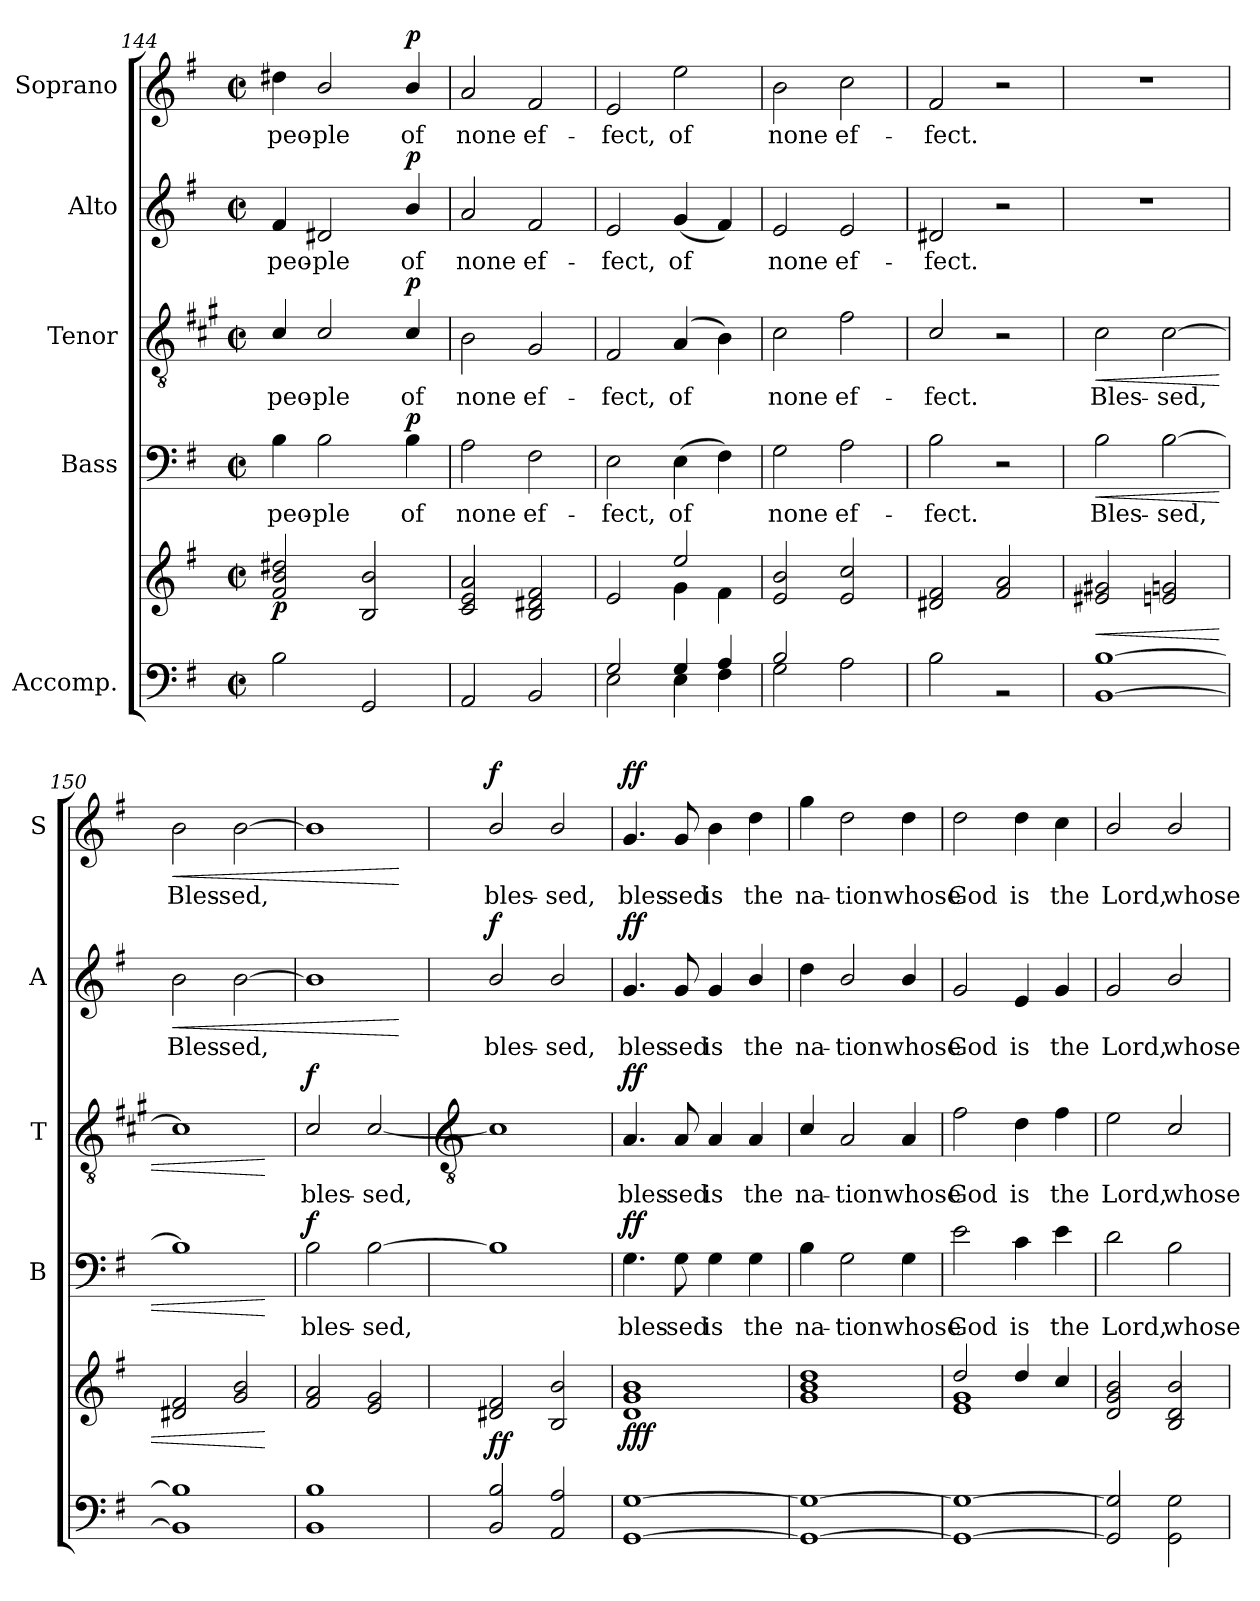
**kern	**kern	**dynam	**kern	**text	**dynam	**kern	**text	**dynam	**kern	**text	**dynam	**kern	**text	**dynam
*part5	*part5	*part5	*part4	*part4	*part4	*part3	*part3	*part3	*part2	*part2	*part2	*part1	*part1	*part1
*staff6	*staff5	*staff5/6	*staff4	*staff4	*staff4	*staff3	*staff3	*staff3	*staff2	*staff2	*staff2	*staff1	*staff1	*staff1
*I"Accomp.	*	*	*I"Bass	*	*	*I"Tenor	*	*	*I"Alto	*	*	*I"Soprano	*	*
*	*	*	*I'B	*	*	*I'T	*	*	*I'A	*	*	*I'S	*	*
*clefF4	*clefG2	*	*clefF4	*	*	*clefGv2	*	*	*clefG2	*	*	*clefG2	*	*
*	*	*	*	*	*	*ITrd1c2	*	*	*	*	*	*	*	*
*k[f#]	*k[f#]	*	*k[f#]	*	*	*k[f#]	*	*	*k[f#]	*	*	*k[f#]	*	*
*G:	*G:	*	*G:	*	*	*G:	*	*	*G:	*	*	*G:	*	*
*M2/2	*M2/2	*	*M2/2	*	*	*M2/2	*	*	*M2/2	*	*	*M2/2	*	*
*met(c|)	*met(c|)	*	*met(c|)	*	*	*met(c|)	*	*	*met(c|)	*	*	*met(c|)	*	*
=144	=144	=144	=144	=144	=144	=144	=144	=144	=144	=144	=144	=144	=144	=144
*^	*^	*	*	*	*	*	*	*	*	*	*	*	*	*
!	!	!	!	!LO:DY:b	!	!LO:LY:b	!	!	!LO:LY:b	!	!	!LO:LY:b	!	!	!LO:LY:b	!
2ryy	2B\	2f#/ 2b/ 2dd#X/	1ryy	p	4B	peo-	.	4B/	peo-	.	4f#	peo-	.	4dd#X	peo-	.
!	!	!	!	!	!	!LO:LY:b	!	!	!LO:LY:b	!	!	!LO:LY:b	!	!	!LO:LY:b	!
.	.	.	.	.	2B	-ple	.	2B/	-ple	.	2d#X	-ple	.	2b/	-ple	.
2GG/	2ryy	2B/ 2b/	.	.	.	.	.	.	.	.	.	.	.	.	.	.
!	!	!	!	!	!	!LO:LY:b	!LO:DY:b	!	!LO:LY:b	!LO:DY:b	!	!LO:LY:b	!LO:DY:b	!	!LO:LY:b	!LO:DY:b
.	.	.	.	.	4B	of	p	4B/	of	p	4b/	of	p	4b/	of	p
=145	=145	=145	=145	=145	=145	=145	=145	=145	=145	=145	=145	=145	=145	=145	=145	=145
!	!	!	!	!	!	!LO:LY:b	!	!	!LO:LY:b	!	!	!LO:LY:b	!	!	!LO:LY:b	!
2AA/	1ryy	2c/ 2e/ 2a/	1ryy	.	2A	none	.	2A	none	.	2a	none	.	2a	none	.
!	!	!	!	!	!	!LO:LY:b	!	!	!LO:LY:b	!	!	!LO:LY:b	!	!	!LO:LY:b	!
2BB/	.	2B/ 2d#X/ 2f#/	.	.	2F#	ef-	.	2F#	ef-	.	2f#	ef-	.	2f#	ef-	.
=146	=146	=146	=146	=146	=146	=146	=146	=146	=146	=146	=146	=146	=146	=146	=146	=146
!	!	!	!	!	!	!LO:LY:b	!	!	!LO:LY:b	!	!	!LO:LY:b	!	!	!LO:LY:b	!
2G/	2E\	2e/	2ryy	.	2E	-fect,	.	2E	-fect,	.	2e	-fect,	.	2e	-fect,	.
!	!	!	!	!	!	!LO:LY:b	!	!	!LO:LY:b	!	!	!LO:LY:b	!	!	!LO:LY:b	!
4G/	4E\	2ee/	4g\	.	(>4E	of	.	(<4G	of	.	(<4g	of	.	2ee	of	.
4A/	4F#\	.	4f#\	.	4F#)	.	.	4A)	.	.	4f#)	.	.	.	.	.
=147	=147	=147	=147	=147	=147	=147	=147	=147	=147	=147	=147	=147	=147	=147	=147	=147
!	!	!	!	!	!	!LO:LY:b	!	!	!LO:LY:b	!	!	!LO:LY:b	!	!	!LO:LY:b	!
2B/	2G\	2e/ 2b/	1ryy	.	2G	none	.	2B	none	.	2e	none	.	2b	none	.
!	!	!	!	!	!	!LO:LY:b	!	!	!LO:LY:b	!	!	!LO:LY:b	!	!	!LO:LY:b	!
2ryy	2A\	2e/ 2cc/	.	.	2A	ef-	.	2e	ef-	.	2e	ef-	.	2cc	ef-	.
=148	=148	=148	=148	=148	=148	=148	=148	=148	=148	=148	=148	=148	=148	=148	=148	=148
!	!	!	!	!	!	!LO:LY:b	!	!	!LO:LY:b	!	!	!LO:LY:b	!	!	!LO:LY:b	!
1ryy	2B\	2d#X/ 2f#/	1ryy	.	2B	-fect.	.	2B/	-fect.	.	2d#X	-fect.	.	2f#	-fect.	.
.	2r	2f#/ 2a/	.	.	2r	.	.	2r	.	.	2r	.	.	2r	.	.
=149	=149	=149	=149	=149	=149	=149	=149	=149	=149	=149	=149	=149	=149	=149	=149	=149
!	!	!	!	!LO:HP:b	!	!LO:LY:b	!LO:HP:b	!	!LO:LY:b	!LO:HP:b	!	!	!	!	!	!
[1BB/ [1B/	1ryy	2e#X/ 2g#X/	1ryy	<	2B	Bles-	<	2B	Bles-	<	1r	.	.	1r	.	.
!	!	!	!	!	!	!LO:LY:b	!	!	!LO:LY:b	!	!	!	!	!	!	!
.	.	2en/ 2gn/	.	.	[2B	-sed,	.	[2B	-sed,	.	.	.	.	.	.	.
=150	=150	=150	=150	=150	=150	=150	=150	=150	=150	=150	=150	=150	=150	=150	=150	=150
!	!	!	!	!	!	!	!	!	!	!	!	!LO:LY:b	!LO:HP:b	!	!LO:LY:b	!LO:HP:b
1BB/] 1B/]	1ryy	2d#X/ 2f#/	1ryy	.	1B]	.	.	1B]	.	.	2b	Bles-	<	2b	Bles-	<
!	!	!	!	!	!	!	!	!	!	!	!	!LO:LY:b	!	!	!LO:LY:b	!
.	.	2g/ 2b/	.	.	.	.	.	.	.	.	[2b	-sed,	.	[2b	-sed,	.
*v	*v	*	*	*	*	*	*	*	*	*	*	*	*	*	*	*
*	*v	*v	*	*	*	*	*	*	*	*	*	*	*	*	*
.	.	[	.	.	[	.	.	[	.	.	.	.	.	.
=151	=151	=151	=151	=151	=151	=151	=151	=151	=151	=151	=151	=151	=151	=151
*^	*^	*	*	*	*	*	*	*	*	*	*	*	*	*
!	!	!	!	!	!	!LO:LY:b	!LO:DY:b	!	!LO:LY:b	!LO:DY:b	!	!	!	!	!	!
1BB/ 1B/	1ryy	2f#/ 2a/	1ryy	.	2B	bles-	f	2B/	bles-	f	1b]	.	.	1b]	.	.
!	!	!	!	!	!	!LO:LY:b	!	!	!LO:LY:b	!	!	!	!	!	!	!
.	.	2e/ 2g/	.	.	[2B	-sed,	.	[2B/	-sed,	.	.	.	.	.	.	.
*v	*v	*	*	*	*	*	*	*	*	*	*	*	*	*	*	*
*	*v	*v	*	*	*	*	*	*	*	*	*	*	*	*	*
.	.	.	.	.	.	.	.	.	.	.	[	.	.	[
!!LO:LB:g=z
=152	=152	=152	=152	=152	=152	=152	=152	=152	=152	=152	=152	=152	=152	=152
*	*	*	*	*	*	*clefGv2	*	*	*	*	*	*	*	*
*^	*^	*	*	*	*	*	*	*	*	*	*	*	*	*
!	!	!	!	!LO:DY:b	!	!	!	!	!	!	!	!LO:LY:b	!LO:DY:b	!	!LO:LY:b	!LO:DY:b
2BB/ 2B/	1ryy	2d#X/ 2f#/	1ryy	ff	1B]	.	.	1B/]	.	.	2b/	bles-	f	2b/	bles-	f
!	!	!	!	!	!	!	!	!	!	!	!	!LO:LY:b	!	!	!LO:LY:b	!
2AA/ 2A/	.	2B/ 2b/	.	.	.	.	.	.	.	.	2b/	-sed,	.	2b/	-sed,	.
=153	=153	=153	=153	=153	=153	=153	=153	=153	=153	=153	=153	=153	=153	=153	=153	=153
!	!	!	!	!LO:DY:b	!	!LO:LY:b	!LO:DY:b	!	!LO:LY:b	!LO:DY:b	!	!LO:LY:b	!LO:DY:b	!	!LO:LY:b	!LO:DY:b
[1GG/ [1G/	1ryy	1d/ 1g/ 1b/	1ryy	fff	4.G	bles-	ff	4.G	bles-	ff	4.g	bles-	ff	4.g	bles-	ff
!	!	!	!	!	!	!LO:LY:b	!	!	!LO:LY:b	!	!	!LO:LY:b	!	!	!LO:LY:b	!
.	.	.	.	.	8G	-sed	.	8G	-sed	.	8g	-sed	.	8g	-sed	.
!	!	!	!	!	!	!LO:LY:b	!	!	!LO:LY:b	!	!	!LO:LY:b	!	!	!LO:LY:b	!
.	.	.	.	.	4G	is	.	4G	is	.	4g	is	.	4b	is	.
!	!	!	!	!	!	!LO:LY:b	!	!	!LO:LY:b	!	!	!LO:LY:b	!	!	!LO:LY:b	!
.	.	.	.	.	4G	the	.	4G	the	.	4b/	the	.	4dd	the	.
=154	=154	=154	=154	=154	=154	=154	=154	=154	=154	=154	=154	=154	=154	=154	=154	=154
!	!	!	!	!	!	!LO:LY:b	!	!	!LO:LY:b	!	!	!LO:LY:b	!	!	!LO:LY:b	!
1GG/_ 1G/_	1ryy	1g/ 1b/ 1dd/	1ryy	.	4B	na-	.	4B/	na-	.	4dd	na-	.	4gg	na-	.
!	!	!	!	!	!	!LO:LY:b	!	!	!LO:LY:b	!	!	!LO:LY:b	!	!	!LO:LY:b	!
.	.	.	.	.	2G	-tion	.	2G	-tion	.	2b/	-tion	.	2dd	-tion	.
!	!	!	!	!	!	!LO:LY:b	!	!	!LO:LY:b	!	!	!LO:LY:b	!	!	!LO:LY:b	!
.	.	.	.	.	4G	whose	.	4G	whose	.	4b/	whose	.	4dd	whose	.
=155	=155	=155	=155	=155	=155	=155	=155	=155	=155	=155	=155	=155	=155	=155	=155	=155
!	!	!	!	!	!	!LO:LY:b	!	!	!LO:LY:b	!	!	!LO:LY:b	!	!	!LO:LY:b	!
1GG/_ 1G/_	1ryy	2dd/	1e\ 1g\	.	2e	God	.	2e	God	.	2g	God	.	2dd	God	.
!	!	!	!	!	!	!LO:LY:b	!	!	!LO:LY:b	!	!	!LO:LY:b	!	!	!LO:LY:b	!
.	.	4dd/	.	.	4c	is	.	4c	is	.	4e	is	.	4dd	is	.
!	!	!	!	!	!	!LO:LY:b	!	!	!LO:LY:b	!	!	!LO:LY:b	!	!	!LO:LY:b	!
.	.	4cc/	.	.	4e	the	.	4e	the	.	4g	the	.	4cc	the	.
=156	=156	=156	=156	=156	=156	=156	=156	=156	=156	=156	=156	=156	=156	=156	=156	=156
!	!	!	!	!	!	!LO:LY:b	!	!	!LO:LY:b	!	!	!LO:LY:b	!	!	!LO:LY:b	!
2GG/] 2G/]	2ryy	2d/ 2g/ 2b/	1ryy	.	2d	Lord,	.	2d	Lord,	.	2g	Lord,	.	2b/	Lord,	.
!	!	!	!	!	!	!LO:LY:b	!	!	!LO:LY:b	!	!	!LO:LY:b	!	!	!LO:LY:b	!
2ryy	2GG\ 2G\	2B/ 2d/ 2b/	.	.	2B	whose	.	2B/	whose	.	2b/	whose	.	2b/	whose	.
*v	*v	*	*	*	*	*	*	*	*	*	*	*	*	*	*	*
*	*v	*v	*	*	*	*	*	*	*	*	*	*	*	*	*
=	=	=	=	=	=	=	=	=	=	=	=	=	=	=
*-	*-	*-	*-	*-	*-	*-	*-	*-	*-	*-	*-	*-	*-	*-
